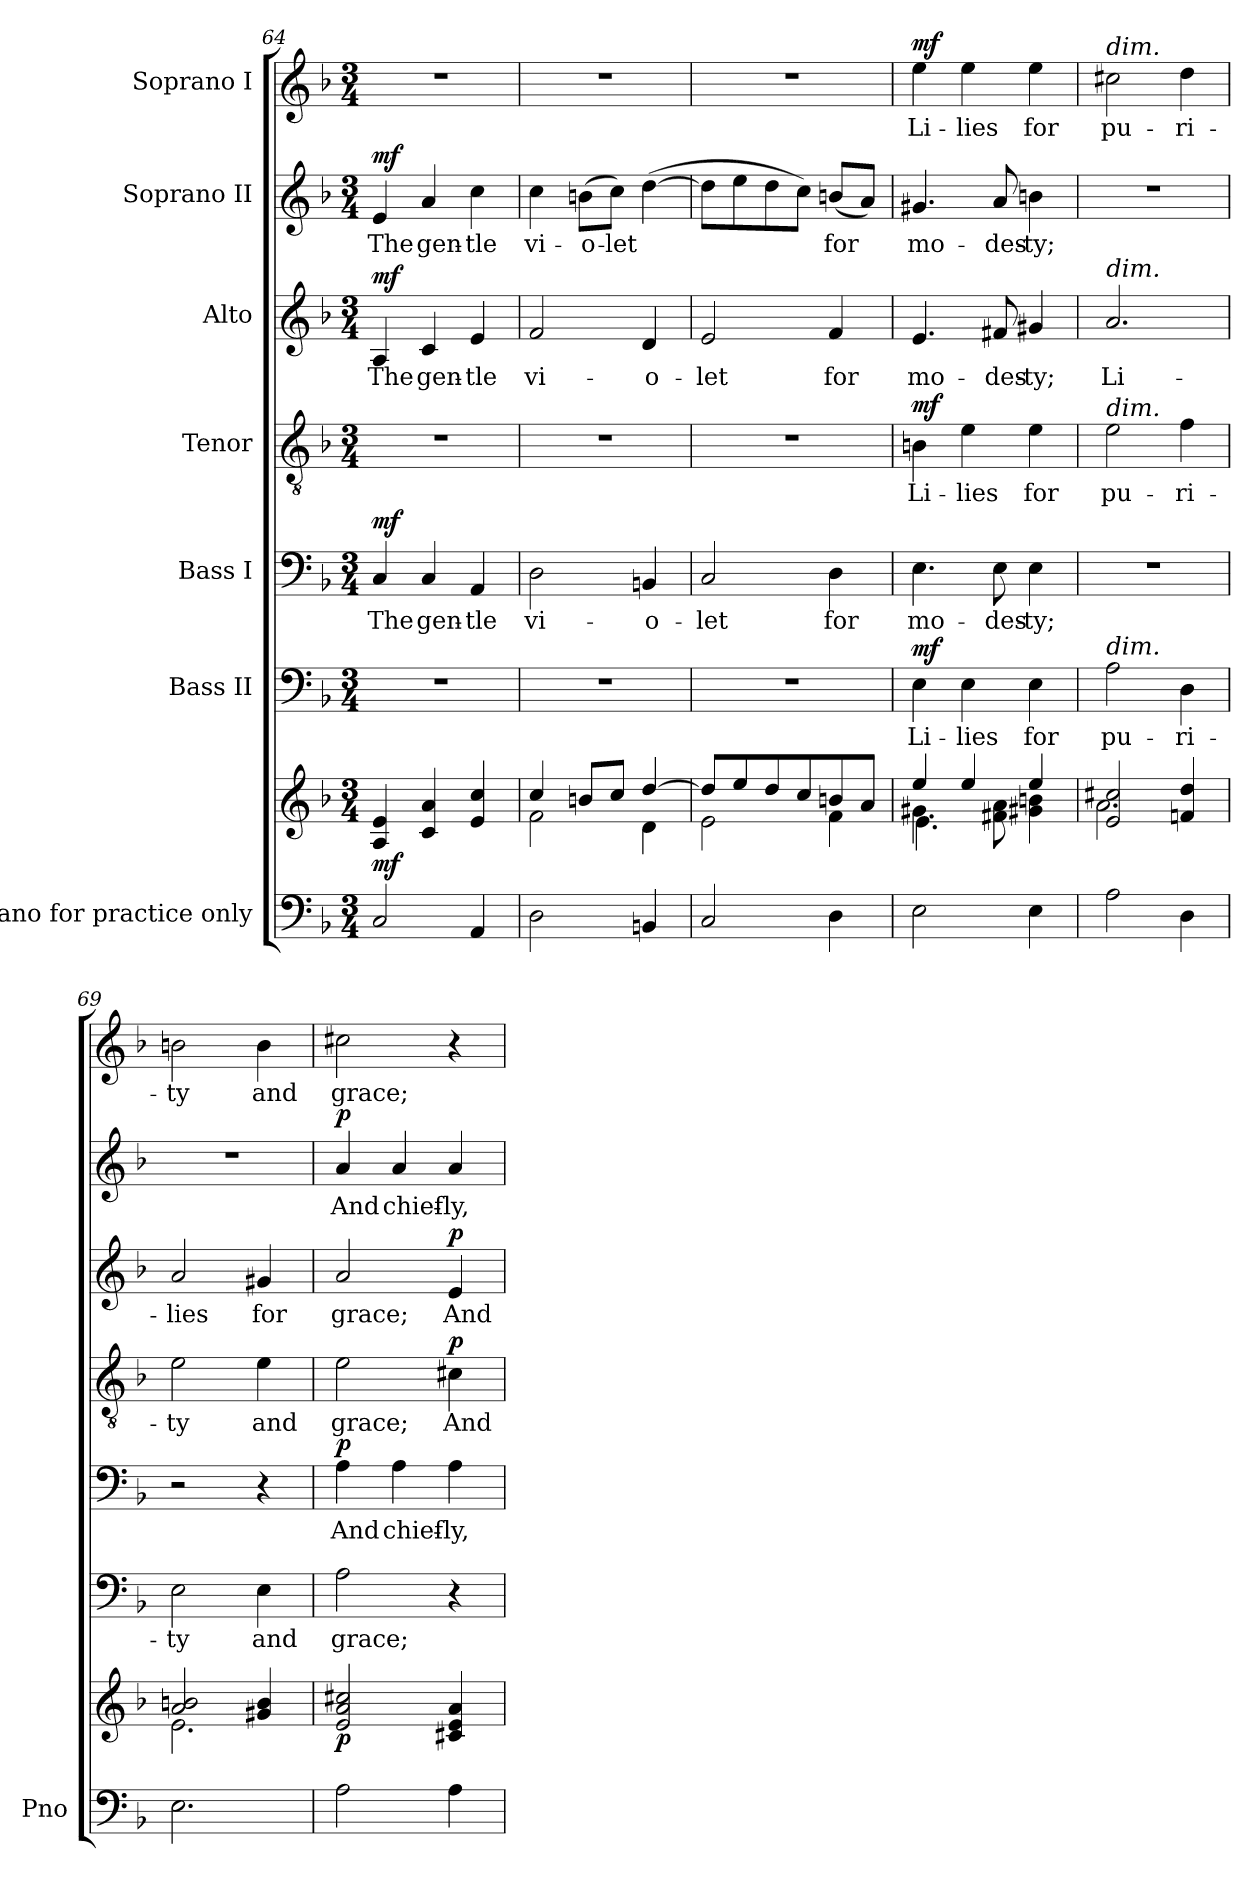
**kern	**kern	**dynam	**kern	**text	**dynam	**kern	**text	**dynam	**kern	**text	**dynam	**kern	**text	**dynam	**kern	**text	**dynam	**kern	**text	**dynam
*part7	*part7	*part7	*part6	*part6	*part6	*part5	*part5	*part5	*part4	*part4	*part4	*part3	*part3	*part3	*part2	*part2	*part2	*part1	*part1	*part1
*staff8	*staff7	*staff7/8	*staff6	*staff6	*staff6	*staff5	*staff5	*staff5	*staff4	*staff4	*staff4	*staff3	*staff3	*staff3	*staff2	*staff2	*staff2	*staff1	*staff1	*staff1
*I"Piano for practice only	*	*	*I"Bass II	*	*	*I"Bass I	*	*	*I"Tenor	*	*	*I"Alto	*	*	*I"Soprano II	*	*	*I"Soprano I	*	*
*I'Pno	*	*	*	*	*	*	*	*	*	*	*	*	*	*	*	*	*	*	*	*
*clefF4	*clefG2	*	*clefF4	*	*	*clefF4	*	*	*clefGv2	*	*	*clefG2	*	*	*clefG2	*	*	*clefG2	*	*
*k[b-]	*k[b-]	*	*k[b-]	*	*	*k[b-]	*	*	*k[b-]	*	*	*k[b-]	*	*	*k[b-]	*	*	*k[b-]	*	*
*M3/4	*M3/4	*	*M3/4	*	*	*M3/4	*	*	*M3/4	*	*	*M3/4	*	*	*M3/4	*	*	*M3/4	*	*
=64	=64	=64	=64	=64	=64	=64	=64	=64	=64	=64	=64	=64	=64	=64	=64	=64	=64	=64	=64	=64
!	!	!LO:DY:b	!	!	!	!	!LO:LY:b	!LO:DY:a	!	!	!	!	!LO:LY:b	!LO:DY:a	!	!LO:LY:b	!LO:DY:a	!	!	!
2C/	4A/ 4e/	mf	2.r	.	.	4C/	The	mf	2.r	.	.	4A/	The	mf	4e/	The	mf	2.r	.	.
!	!	!	!	!	!	!	!LO:LY:b	!	!	!	!	!	!LO:LY:b	!	!	!LO:LY:b	!	!	!	!
.	4c/ 4a/	.	.	.	.	4C/	gen-	.	.	.	.	4c/	gen-	.	4a/	gen-	.	.	.	.
!	!	!	!	!	!	!	!LO:LY:b	!	!	!	!	!	!LO:LY:b	!	!	!LO:LY:b	!	!	!	!
4AA/	4e/ 4cc/	.	.	.	.	4AA/	-tle	.	.	.	.	4e/	-tle	.	4cc\	-tle	.	.	.	.
=65	=65	=65	=65	=65	=65	=65	=65	=65	=65	=65	=65	=65	=65	=65	=65	=65	=65	=65	=65	=65
*	*^	*	*	*	*	*	*	*	*	*	*	*	*	*	*	*	*	*	*	*
!	!	!	!	!	!	!	!	!LO:LY:b	!	!	!	!	!	!LO:LY:b	!	!	!LO:LY:b	!	!	!	!
2D\	4cc/	2f\	.	2.r	.	.	2D\	vi-	.	2.r	.	.	2f/	vi-	.	4cc\	vi-	.	2.r	.	.
!	!	!	!	!	!	!	!	!	!	!	!	!	!	!	!	!	!LO:LY:b	!	!	!	!
.	8bn/L	.	.	.	.	.	.	.	.	.	.	.	.	.	.	(8bn\L	-o-	.	.	.	.
!	!	!	!	!	!	!	!	!	!	!	!	!	!	!	!	!	!LO:LY:b	!	!	!	!
.	8cc/J	.	.	.	.	.	.	.	.	.	.	.	.	.	.	8cc\J)	-let	.	.	.	.
!	!	!	!	!	!	!	!	!LO:LY:b	!	!	!	!	!	!LO:LY:b	!	!	!	!	!	!	!
4BBn/	[4dd/	4d\	.	.	.	.	4BBn/	-o-	.	.	.	.	4d/	-o-	.	([4dd\	.	.	.	.	.
=66	=66	=66	=66	=66	=66	=66	=66	=66	=66	=66	=66	=66	=66	=66	=66	=66	=66	=66	=66	=66	=66
!	!	!	!	!	!	!	!	!LO:LY:b	!	!	!	!	!	!LO:LY:b	!	!	!	!	!	!	!
2C/	8dd/L]	2e\	.	2.r	.	.	2C/	-let	.	2.r	.	.	2e/	-let	.	8dd\L]	.	.	2.r	.	.
.	8ee/	.	.	.	.	.	.	.	.	.	.	.	.	.	.	8ee\	.	.	.	.	.
.	8dd/	.	.	.	.	.	.	.	.	.	.	.	.	.	.	8dd\	.	.	.	.	.
.	8cc/	.	.	.	.	.	.	.	.	.	.	.	.	.	.	8cc\J)	.	.	.	.	.
!	!	!	!	!	!	!	!	!LO:LY:b	!	!	!	!	!	!LO:LY:b	!	!	!LO:LY:b	!	!	!	!
4D\	8bn/	4f\	.	.	.	.	4D\	for	.	.	.	.	4f/	for	.	(8bn/L	for	.	.	.	.
.	8a/J	.	.	.	.	.	.	.	.	.	.	.	.	.	.	8a/J)	.	.	.	.	.
=67	=67	=67	=67	=67	=67	=67	=67	=67	=67	=67	=67	=67	=67	=67	=67	=67	=67	=67	=67	=67	=67
*	*	*^	*	*	*	*	*	*	*	*	*	*	*	*	*	*	*	*	*	*	*
!	!	!	!	!	!	!LO:LY:b	!LO:DY:a	!	!LO:LY:b	!	!	!LO:LY:b	!LO:DY:a	!	!LO:LY:b	!	!	!LO:LY:b	!	!	!LO:LY:b	!LO:DY:a
2E\	4ee/	4.g#X\	4.e\	.	4E\	Li-	mf	4.E\	mo-	.	4Bn\	Li-	mf	4.e/	mo-	.	4.g#X/	mo-	.	4ee\	Li-	mf
!	!	!	!	!	!	!LO:LY:b	!	!	!	!	!	!LO:LY:b	!	!	!	!	!	!	!	!	!LO:LY:b	!
.	4ee/	.	.	.	4E\	-lies	.	.	.	.	4e\	-lies	.	.	.	.	.	.	.	4ee\	-lies	.
!	!	!	!	!	!	!	!	!	!LO:LY:b	!	!	!	!	!	!LO:LY:b	!	!	!LO:LY:b	!	!	!	!
.	.	8ryy	8f#X\ 8a\	.	.	.	.	8E\	-des-	.	.	.	.	8f#X/	-des-	.	8a/	-des-	.	.	.	.
!	!	!	!	!	!	!LO:LY:b	!	!	!LO:LY:b	!	!	!LO:LY:b	!	!	!LO:LY:b	!	!	!LO:LY:b	!	!	!LO:LY:b	!
4E\	4ee/	4g#X\ 4bn\	4ryy	.	4E\	for	.	4E\	-ty;	.	4e\	for	.	4g#X/	-ty;	.	4bn\	-ty;	.	4ee\	for	.
=68	=68	=68	=68	=68	=68	=68	=68	=68	=68	=68	=68	=68	=68	=68	=68	=68	=68	=68	=68	=68	=68	=68
!	!	!	!	!	!	!	!	!	!	!	!	!	!	!	!	!	!	!	!	!LO:TX:a:i:t=dim.	!	!
!	!	!	!	!	!	!	!	!	!	!	!	!	!	!LO:TX:a:i:t=dim.	!	!	!	!	!	!	!	!
!	!	!	!	!	!	!	!	!	!	!	!LO:TX:a:i:t=dim.	!	!	!	!	!	!	!	!	!	!	!
!	!	!	!	!	!LO:TX:a:i:t=dim.	!	!	!	!	!	!	!	!	!	!	!	!	!	!	!	!	!
!	!	!	!	!	!	!LO:LY:b	!	!	!	!	!	!LO:LY:b	!	!	!LO:LY:b	!	!	!	!	!	!LO:LY:b	!
*	*	*v	*v	*	*	*	*	*	*	*	*	*	*	*	*	*	*	*	*	*	*	*
2A\	2e/ 2cc#X/	2.a\	.	2A\	pu-	.	2.r	.	.	2e\	pu-	.	2.a/	Li-	.	2.r	.	.	2cc#X\	pu-	.
!	!	!	!	!	!LO:LY:b	!	!	!	!	!	!LO:LY:b	!	!	!	!	!	!	!	!	!LO:LY:b	!
4D\	4fn/ 4dd/	.	.	4D\	-ri-	.	.	.	.	4f\	-ri-	.	.	.	.	.	.	.	4dd\	-ri-	.
!!LO:PB:g=z
=69	=69	=69	=69	=69	=69	=69	=69	=69	=69	=69	=69	=69	=69	=69	=69	=69	=69	=69	=69	=69	=69
!	!	!	!	!	!LO:LY:b	!	!	!	!	!	!LO:LY:b	!	!	!LO:LY:b	!	!	!	!	!	!LO:LY:b	!
2.E\	2a/ 2bn/	2.e\	.	2E\	-ty	.	2r	.	.	2e\	-ty	.	2a/	-lies	.	2.r	.	.	2bn\	-ty	.
!	!	!	!	!	!LO:LY:b	!	!	!	!	!	!LO:LY:b	!	!	!LO:LY:b	!	!	!	!	!	!LO:LY:b	!
.	4g#X/ 4b/	.	.	4E\	and	.	4r	.	.	4e\	and	.	4g#X/	for	.	.	.	.	4b\	and	.
*	*v	*v	*	*	*	*	*	*	*	*	*	*	*	*	*	*	*	*	*	*	*
=70	=70	=70	=70	=70	=70	=70	=70	=70	=70	=70	=70	=70	=70	=70	=70	=70	=70	=70	=70	=70
!	!	!LO:DY:b	!	!LO:LY:b	!	!	!LO:LY:b	!LO:DY:a	!	!LO:LY:b	!	!	!LO:LY:b	!	!	!LO:LY:b	!LO:DY:a	!	!LO:LY:b	!
2A\	2e/ 2a/ 2cc#X/	p	2A\	grace;	.	4A\	And	p	2e\	grace;	.	2a/	grace;	.	4a/	And	p	2cc#X\	grace;	.
!	!	!	!	!	!	!	!LO:LY:b	!	!	!	!	!	!	!	!	!LO:LY:b	!	!	!	!
.	.	.	.	.	.	4A\	chief-	.	.	.	.	.	.	.	4a/	chief-	.	.	.	.
!	!	!	!	!	!	!	!LO:LY:b	!	!	!LO:LY:b	!LO:DY:a	!	!LO:LY:b	!LO:DY:a	!	!LO:LY:b	!	!	!	!
4A\	4c#X/ 4e/ 4a/	.	4r	.	.	4A\	-ly,	.	4c#X\	And	p	4e/	And	p	4a/	-ly,	.	4r	.	.
=	=	=	=	=	=	=	=	=	=	=	=	=	=	=	=	=	=	=	=	=
*-	*-	*-	*-	*-	*-	*-	*-	*-	*-	*-	*-	*-	*-	*-	*-	*-	*-	*-	*-	*-
